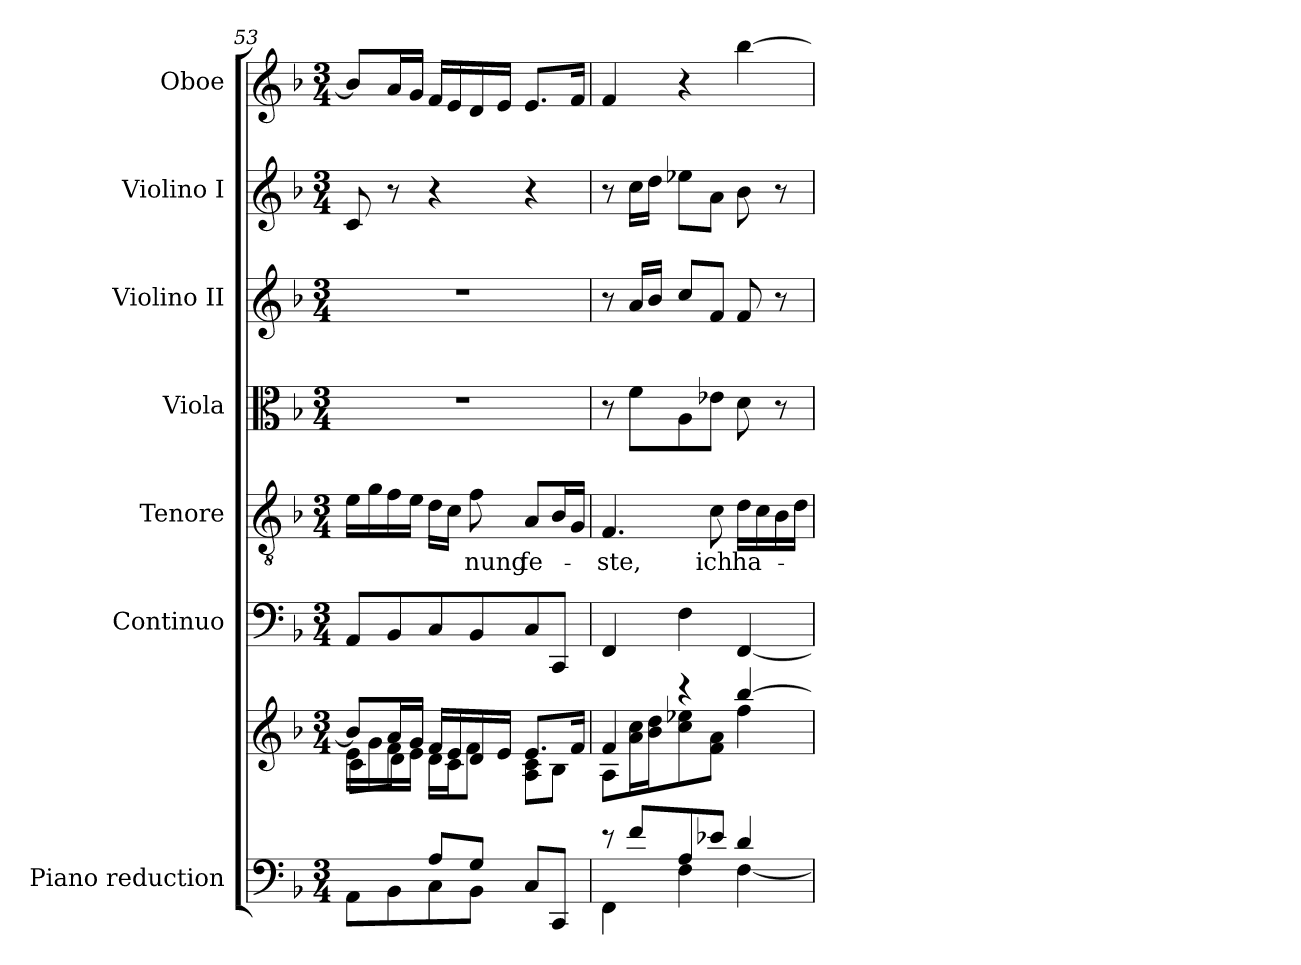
**kern	**kern	**kern	**kern	**text	**kern	**kern	**kern	**kern
*part7	*part7	*part6	*part5	*part5	*part4	*part3	*part2	*part1
*staff8	*staff7	*staff6	*staff5	*staff5	*staff4	*staff3	*staff2	*staff1
*I"Piano reduction	*	*I"Continuo	*I"Tenore	*	*I"Viola	*I"Violino II	*I"Violino I	*I"Oboe
*I'Pno	*	*	*	*	*I'Vla	*I'Vln	*I'Vln	*I'Ob
*clefF4	*clefG2	*clefF4	*clefGv2	*	*clefC3	*clefG2	*clefG2	*clefG2
*k[b-]	*k[b-]	*k[b-]	*k[b-]	*	*k[b-]	*k[b-]	*k[b-]	*k[b-]
*M3/4	*M3/4	*M3/4	*M3/4	*	*M3/4	*M3/4	*M3/4	*M3/4
=53	=53	=53	=53	=53	=53	=53	=53	=53
*^	*^	*	*	*	*	*	*	*
*	*	*	*^	*	*	*	*	*	*	*
4ryy	8AA\L	8b-/L]	16e\LL	8c\L	8AA/L	16e\LL	.	2.r	2.r	8c/	8b-/L]
.	.	.	16g\	.	.	16g\	.	.	.	.	.
.	8BB-\	16a/L	16f\	8d\J	8BB-/	16f\	.	.	.	8r	16a/L
.	.	16g/JJ	16e\JJ	.	.	16e\JJ	.	.	.	.	16g/JJ
8A/L	8C\	16f/LL	16d\LL	2ryy	8C/	16d\LL	.	.	.	4r	16f/LL
.	.	16e/	16c\J	.	.	16c\JJ	.	.	.	.	16e/
!	!	!	!	!	!	!	!LO:LY:b	!	!	!	!
8G/J	8BB-\J	16d/	8f\J	.	8BB-/	8f\	-nung	.	.	.	16d/
.	.	16e/JJ	.	.	.	.	.	.	.	.	16e/JJ
!	!	!	!	!	!	!	!LO:LY:b	!	!	!	!
4ryy	8C/L	8.e/L	8A\ 8c\L	.	8C/	8A/L	fe-	.	.	4r	8.e/L
.	8CC/J	.	8B-\J	.	8CC/J	16B-/L	.	.	.	.	.
.	.	16f/Jk	.	.	.	16G/JJ	.	.	.	.	16f/Jk
*	*	*	*v	*v	*	*	*	*	*	*	*
=54	=54	=54	=54	=54	=54	=54	=54	=54	=54	=54
!	!	!	!	!	!	!LO:LY:b	!	!	!	!
8r	4FF\	4f/	8A\L	4FF/	4.F/	-ste,	8r	8r	8r	4f/
8f/L	.	.	16a\ 16cc\L	.	.	.	8f\L	16a/LL	16cc\LL	.
.	.	.	16b-\ 16dd\J	.	.	.	.	16b-/JJ	16dd\JJ	.
8A/	4F\	4r	8cc\ 8ee-X\	4F\	.	.	8A\	8cc/L	8ee-X\L	4r
!	!	!	!	!	!	!LO:LY:b	!	!	!	!
8e-X/J	.	.	8f\ 8a\J	.	8c\	ich	8e-X\J	8f/J	8a\J	.
!	!	!	!	!	!	!LO:LY:b	!	!	!	!
4d/	[4F\	[4bb-/	4ff\	[4FF/	16d\LL	ha-	8d\	8f/	8b-\	[4bb-\
.	.	.	.	.	16c\	.	.	.	.	.
.	.	.	.	.	16B-\	.	8r	8r	8r	.
.	.	.	.	.	16d\JJ	.	.	.	.	.
*v	*v	*	*	*	*	*	*	*	*	*
*	*v	*v	*	*	*	*	*	*	*
=	=	=	=	=	=	=	=	=
*-	*-	*-	*-	*-	*-	*-	*-	*-
